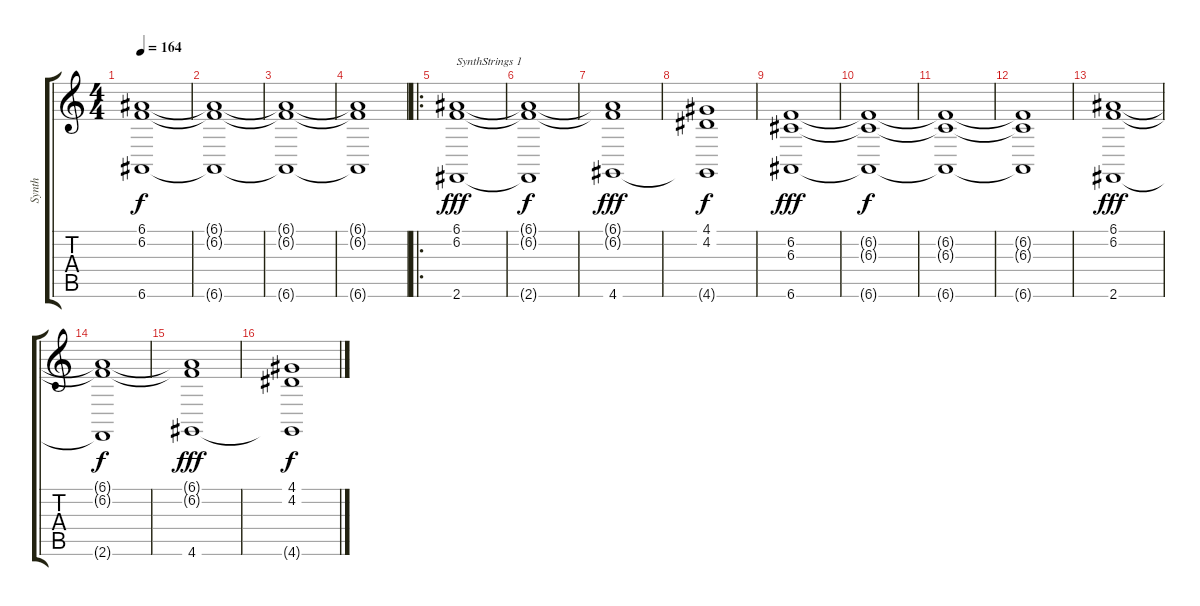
\track ("Synth" "Synth") {instrument synthstrings1}
\staff {score tabs}
\tuning (E4 B3 G3 D3 A2 E2) {hide}
\ts (4 4)
\tempo 164
\clef g2
\ks c
(6.1{t} 6.2{t} 6.6{t}).1{dy f} |
(6.1{t} 6.2{t} 6.6{t}).1 |
(6.1{t} 6.2{t} 6.6{t}).1 |
(6.1{t} 6.2{t} 6.6{t}).1 |
\ro
(6.1 6.2 2.6).1{txt "SynthStrings 1" dy fff instrument synthstrings1} |
(6.1{t} 6.2{t} 2.6{t}).1{dy f} |
(6.1{t} 6.2{t} 4.6).1{dy fff} |
(4.1 4.2 4.6{t}).1{dy f} |
(6.2 6.3 6.6).1{dy fff} |
(6.2{t} 6.3{t} 6.6{t}).1{dy f} |
(6.2{t} 6.3{t} 6.6{t}).1 |
(6.2{t} 6.3{t} 6.6{t}).1 |
(6.1 6.2 2.6).1{dy fff} |
(6.1{t} 6.2{t} 2.6{t}).1{dy f} |
(6.1{t} 6.2{t} 4.6).1{dy fff} |
(4.1 4.2 4.6{t}).1{dy f}
